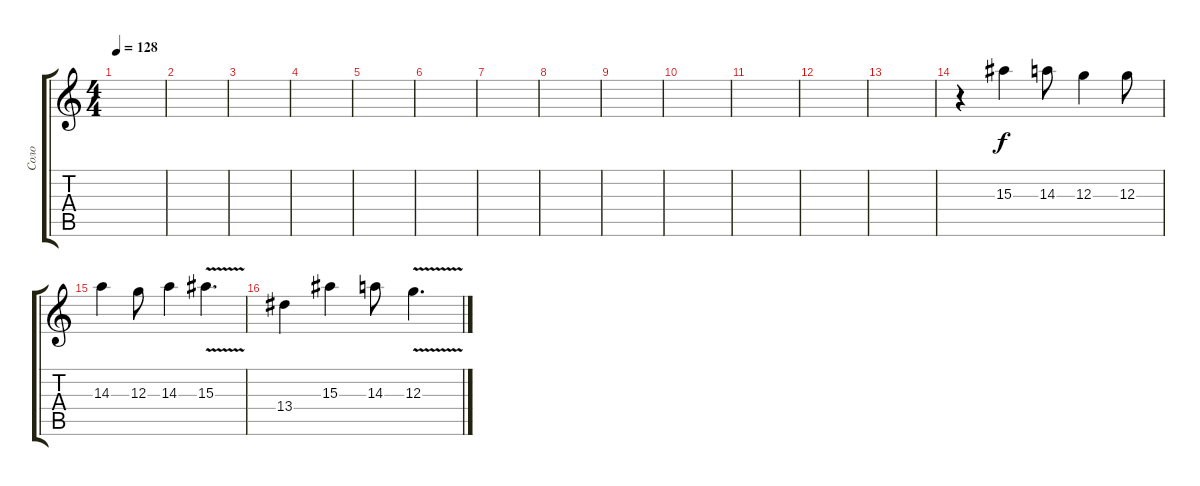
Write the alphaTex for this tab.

\track ("Cоло" "Cоло") {instrument overdrivenguitar}
\staff {score tabs}
\tuning (E4 B3 G3 D3 A2 E2) {hide}
\ts (4 4)
\tempo 128
\clef g2
\ks c
|
|
|
|
|
|
|
|
|
|
|
|
|
r.4 15.3.4 14.3.8 12.3.4 12.3.8 |
14.3.4 12.3.8 14.3.4 15.3{v}.4{d} |
13.4.4 15.3.4 14.3.8 12.3{v}.4{d}
